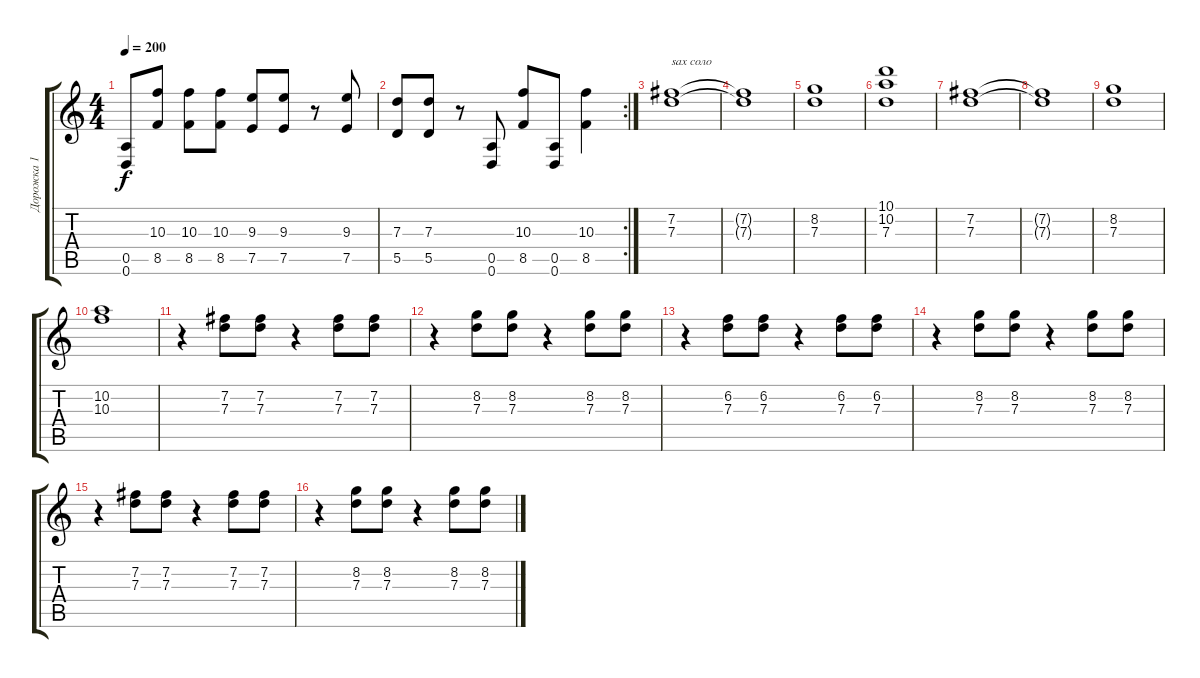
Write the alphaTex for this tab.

\track ("Дорожка 1" "Дорожка 1") {instrument overdrivenguitar}
\staff {score tabs}
\tuning (E4 B3 G3 D3 A2 D2) {hide}
\ts (4 4)
\tempo 200
\clef g2
\ks c
(0.5 0.6).8{dy f} (10.3 8.5).8 (10.3 8.5).8 (10.3 8.5).8 (9.3 7.5).8 (9.3 7.5).8 r.8 (9.3 7.5).8 |
\rc 2
(7.3 5.5).8 (7.3 5.5).8 r.8 (0.5 0.6).8 (10.3 8.5).8 (0.5 0.6).8 (10.3 8.5).4 |
(7.2 7.3).1{txt "sax соло"} |
(7.2{t} 7.3{t}).1 |
(8.2 7.3).1 |
(10.1 10.2 7.3).1 |
(7.2 7.3).1 |
(7.2{t} 7.3{t}).1 |
(8.2 7.3).1 |
(10.2 10.3).1 |
r.4 (7.2 7.3).8 (7.2 7.3).8 r.4 (7.2 7.3).8 (7.2 7.3).8 |
r.4 (8.2 7.3).8 (8.2 7.3).8 r.4 (8.2 7.3).8 (8.2 7.3).8 |
r.4 (6.2 7.3).8 (6.2 7.3).8 r.4 (6.2 7.3).8 (6.2 7.3).8 |
r.4 (8.2 7.3).8 (8.2 7.3).8 r.4 (8.2 7.3).8 (8.2 7.3).8 |
r.4 (7.2 7.3).8 (7.2 7.3).8 r.4 (7.2 7.3).8 (7.2 7.3).8 |
r.4 (8.2 7.3).8 (8.2 7.3).8 r.4 (8.2 7.3).8 (8.2 7.3).8
